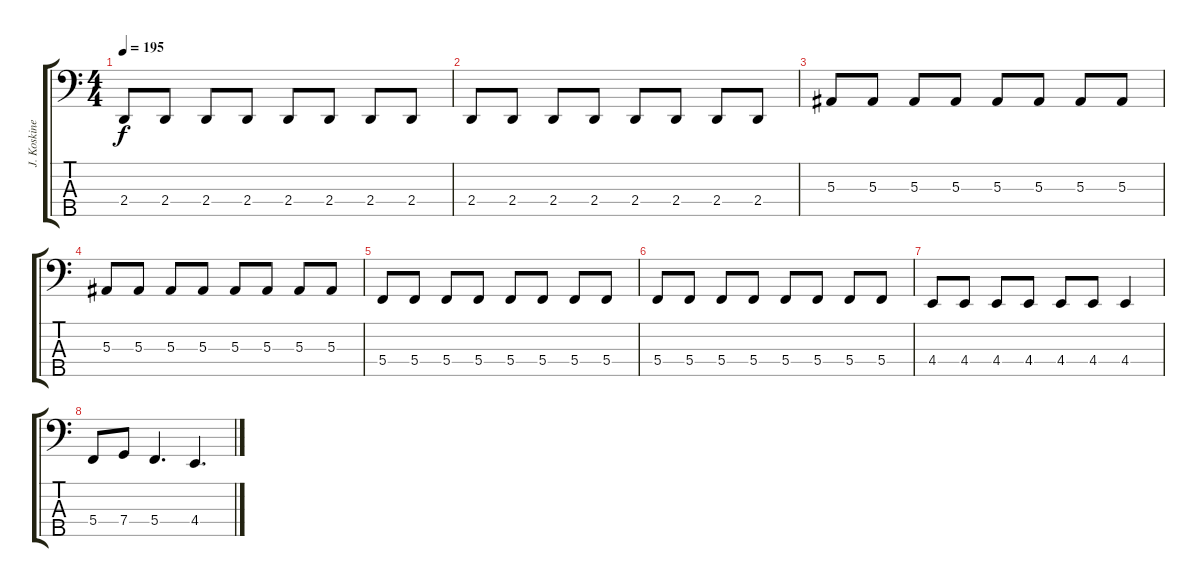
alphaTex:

\track ("J. Koskinen" "J. Koskine") {instrument electricbassfinger}
\staff {score tabs}
\tuning (Eb2 Bb1 F1 C1 G0) {hide}
\ts (4 4)
\tempo 195
\clef f4
\ks c
2.4.8{dy f} 2.4.8 2.4.8 2.4.8 2.4.8 2.4.8 2.4.8 2.4.8 |
2.4.8 2.4.8 2.4.8 2.4.8 2.4.8 2.4.8 2.4.8 2.4.8 |
5.3.8 5.3.8 5.3.8 5.3.8 5.3.8 5.3.8 5.3.8 5.3.8 |
5.3.8 5.3.8 5.3.8 5.3.8 5.3.8 5.3.8 5.3.8 5.3.8 |
5.4.8 5.4.8 5.4.8 5.4.8 5.4.8 5.4.8 5.4.8 5.4.8 |
5.4.8 5.4.8 5.4.8 5.4.8 5.4.8 5.4.8 5.4.8 5.4.8 |
4.4.8 4.4.8 4.4.8 4.4.8 4.4.8 4.4.8 4.4.4 |
5.4.8 7.4.8 5.4.4{d} 4.4.4{d}
